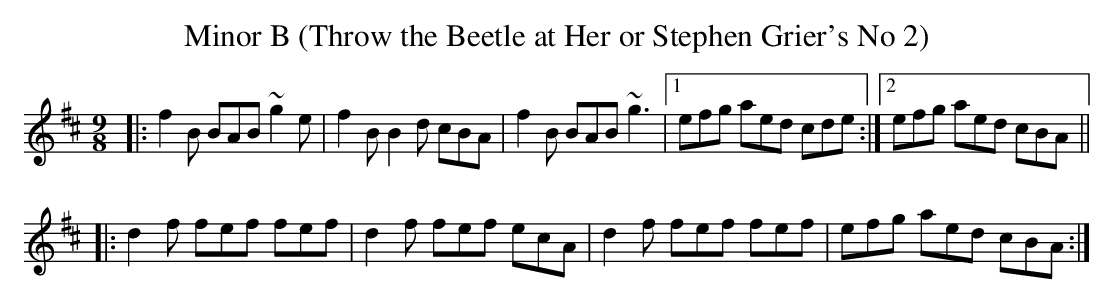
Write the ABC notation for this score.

X:1
T: Minor B (Throw the Beetle at Her or Stephen Grier's No 2)
M: 9/8
L: 1/8
K: Bmin
|:f2B BAB ~g2e|f2B B2d cBA|f2B BAB ~g3|1 efg aed cde:|2 efg aed cBA||
|:d2f fef fef|d2f fef ecA|d2f fef fef|efg aed cBA:|
